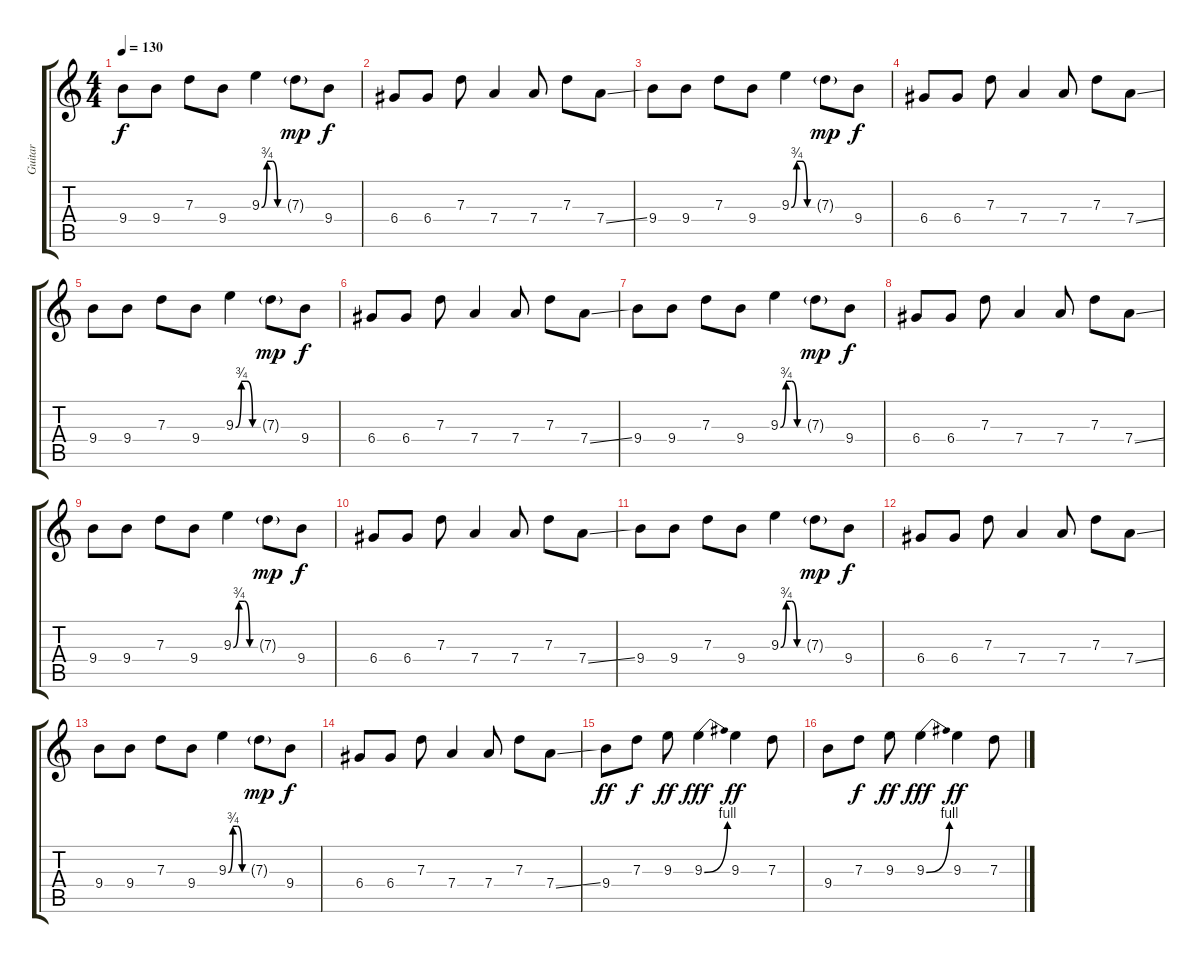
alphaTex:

\track ("Guitar" "Guitar") {instrument overdrivenguitar}
\staff {score tabs}
\tuning (E4 B3 G3 D3 A2 E2) {hide}
\ts (4 4)
\tempo 130
\clef g2
\ks c
9.4.8{dy f instrument overdrivenguitar} 9.4.8 7.3.8 9.4.8 9.3{be (custom 0 0 15 3 30 3 45 0 60 0)}.4 7.3{g}.8{dy mp} 9.4.8{dy f} |
6.4.8 6.4.8 7.3.8 7.4.4 7.4.8 7.3.8 7.4{ss}.8 |
9.4.8 9.4.8 7.3.8 9.4.8 9.3{be (custom 0 0 15 3 30 3 45 0 60 0)}.4 7.3{g}.8{dy mp} 9.4.8{dy f} |
6.4.8 6.4.8 7.3.8 7.4.4 7.4.8 7.3.8 7.4{ss}.8 |
9.4.8 9.4.8 7.3.8 9.4.8 9.3{be (custom 0 0 15 3 30 3 45 0 60 0)}.4 7.3{g}.8{dy mp} 9.4.8{dy f} |
6.4.8 6.4.8 7.3.8 7.4.4 7.4.8 7.3.8 7.4{ss}.8 |
9.4.8 9.4.8 7.3.8 9.4.8 9.3{be (custom 0 0 15 3 30 3 45 0 60 0)}.4 7.3{g}.8{dy mp} 9.4.8{dy f} |
6.4.8 6.4.8 7.3.8 7.4.4 7.4.8 7.3.8 7.4{ss}.8 |
9.4.8 9.4.8 7.3.8 9.4.8 9.3{be (custom 0 0 15 3 30 3 45 0 60 0)}.4 7.3{g}.8{dy mp} 9.4.8{dy f} |
6.4.8 6.4.8 7.3.8 7.4.4 7.4.8 7.3.8 7.4{ss}.8 |
9.4.8 9.4.8 7.3.8 9.4.8 9.3{be (custom 0 0 15 3 30 3 45 0 60 0)}.4 7.3{g}.8{dy mp} 9.4.8{dy f} |
6.4.8 6.4.8 7.3.8 7.4.4 7.4.8 7.3.8 7.4{ss}.8 |
9.4.8 9.4.8 7.3.8 9.4.8 9.3{be (custom 0 0 15 3 30 3 45 0 60 0)}.4 7.3{g}.8{dy mp} 9.4.8{dy f} |
6.4.8 6.4.8 7.3.8 7.4.4 7.4.8 7.3.8 7.4{ss}.8 |
9.4.8{dy ff} 7.3.8{dy f} 9.3.8{dy ff} 9.3{be (bend 0 0 60 4)}.4{dy fff} 9.3.4{dy ff} 7.3.8 |
9.4.8 7.3.8{dy f} 9.3.8{dy ff} 9.3{be (bend 0 0 60 4)}.4{dy fff} 9.3.4{dy ff} 7.3.8
